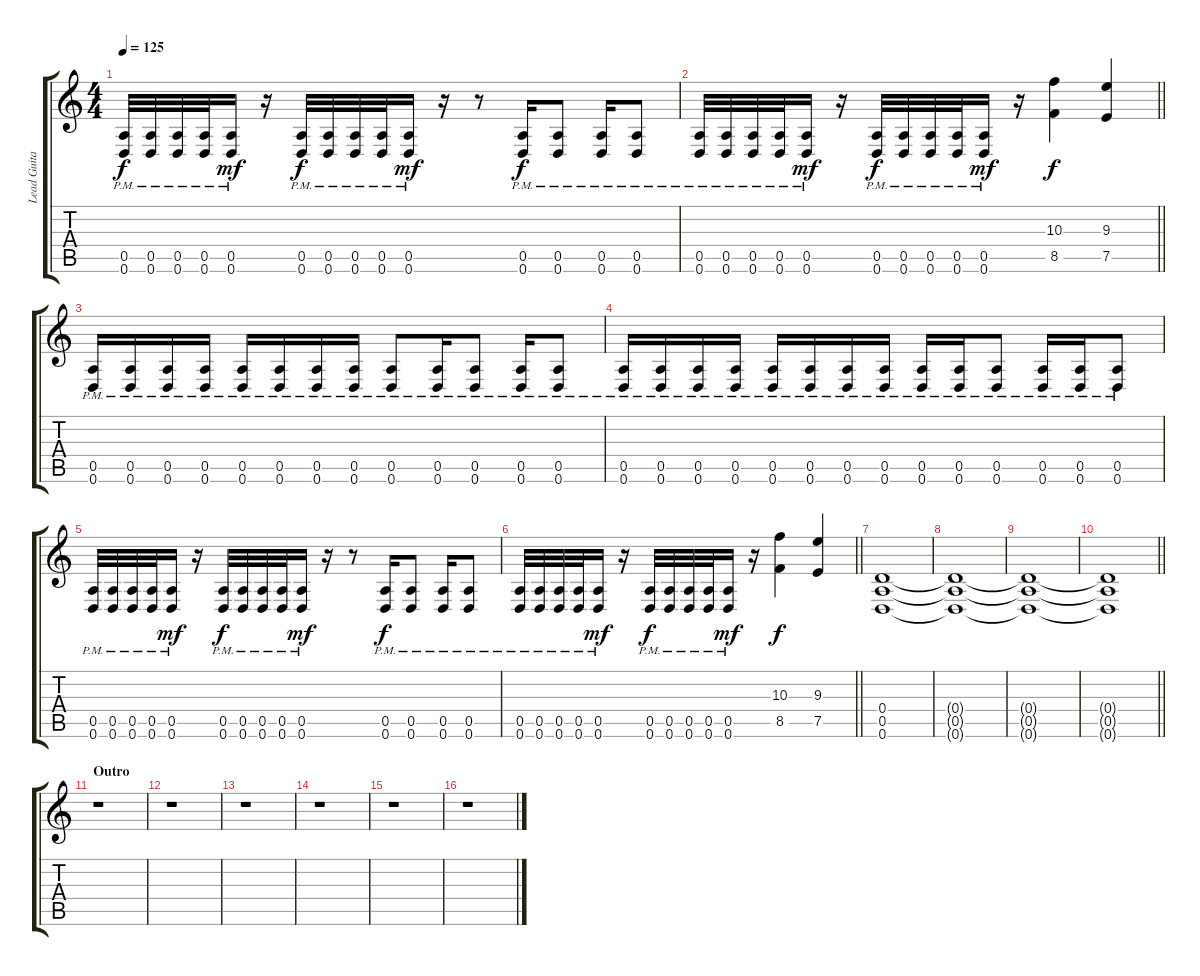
\track ("Lead Guitar" "Lead Guita") {instrument distortionguitar}
\staff {score tabs}
\tuning (E4 B3 G3 D3 A2 D2) {hide}
\ts (4 4)
\tempo 125
\clef g2
\ks c
(0.5{pm} 0.6{pm}).32{dy f} (0.5{pm} 0.6{pm}).32 (0.5{pm} 0.6{pm}).32 (0.5{pm} 0.6{pm}).32 (0.5 0.6{pm}).16{dy mf} r.16 (0.5{pm} 0.6{pm}).32{dy f} (0.5{pm} 0.6{pm}).32 (0.5{pm} 0.6{pm}).32 (0.5{pm} 0.6{pm}).32 (0.5{pm} 0.6).16{dy mf} r.16 r.8 (0.5{pm} 0.6{pm}).16{dy f} (0.5{pm} 0.6{pm}).8 (0.5{pm} 0.6{pm}).16 (0.5{pm} 0.6{pm}).8 |
\barLineRight lightlight
(0.5{pm} 0.6{pm}).32 (0.5{pm} 0.6{pm}).32 (0.5{pm} 0.6{pm}).32 (0.5{pm} 0.6{pm}).32 (0.5 0.6{pm}).16{dy mf} r.16 (0.5{pm} 0.6{pm}).32{dy f} (0.5{pm} 0.6{pm}).32 (0.5{pm} 0.6{pm}).32 (0.5{pm} 0.6{pm}).32 (0.5{pm} 0.6).16{dy mf} r.16 (10.3 8.5).4{dy f} (9.3 7.5).4 |
(0.5{pm} 0.6{pm}).16 (0.5{pm} 0.6{pm}).16 (0.5{pm} 0.6{pm}).16 (0.5{pm} 0.6{pm}).16 (0.5{pm} 0.6{pm}).16 (0.5{pm} 0.6{pm}).16 (0.5{pm} 0.6{pm}).16 (0.5{pm} 0.6{pm}).16 (0.5{pm} 0.6{pm}).8 (0.5{pm} 0.6{pm}).16 (0.5{pm} 0.6{pm}).8 (0.5{pm} 0.6{pm}).16 (0.5{pm} 0.6{pm}).8 |
(0.5{pm} 0.6{pm}).16 (0.5{pm} 0.6{pm}).16 (0.5{pm} 0.6{pm}).16 (0.5{pm} 0.6{pm}).16 (0.5{pm} 0.6{pm}).16 (0.5{pm} 0.6{pm}).16 (0.5{pm} 0.6{pm}).16 (0.5{pm} 0.6{pm}).16 (0.5{pm} 0.6{pm}).16 (0.5{pm} 0.6{pm}).16 (0.5{pm} 0.6{pm}).8 (0.5{pm} 0.6{pm}).16 (0.5{pm} 0.6{pm}).16 (0.5{pm} 0.6{pm}).8 |
(0.5{pm} 0.6{pm}).32 (0.5{pm} 0.6{pm}).32 (0.5{pm} 0.6{pm}).32 (0.5{pm} 0.6{pm}).32 (0.5 0.6{pm}).16{dy mf} r.16 (0.5{pm} 0.6{pm}).32{dy f} (0.5{pm} 0.6{pm}).32 (0.5{pm} 0.6{pm}).32 (0.5{pm} 0.6{pm}).32 (0.5{pm} 0.6).16{dy mf} r.16 r.8 (0.5{pm} 0.6{pm}).16{dy f} (0.5{pm} 0.6{pm}).8 (0.5{pm} 0.6{pm}).16 (0.5{pm} 0.6{pm}).8 |
\barLineRight lightlight
(0.5{pm} 0.6{pm}).32 (0.5{pm} 0.6{pm}).32 (0.5{pm} 0.6{pm}).32 (0.5{pm} 0.6{pm}).32 (0.5 0.6{pm}).16{dy mf} r.16 (0.5{pm} 0.6{pm}).32{dy f} (0.5{pm} 0.6{pm}).32 (0.5{pm} 0.6{pm}).32 (0.5{pm} 0.6{pm}).32 (0.5{pm} 0.6).16{dy mf} r.16 (10.3 8.5).4{dy f} (9.3 7.5).4 |
(0.4 0.5 0.6).1{volume 6} |
(0.4{t} 0.5{t} 0.6{t}).1 |
(0.4{t} 0.5{t} 0.6{t}).1 |
\barLineRight lightlight
(0.4{t} 0.5{t} 0.6{t}).1 |
\section ("" "Outro")
r.1 |
r.1 |
r.1 |
r.1 |
r.1 |
r.1
